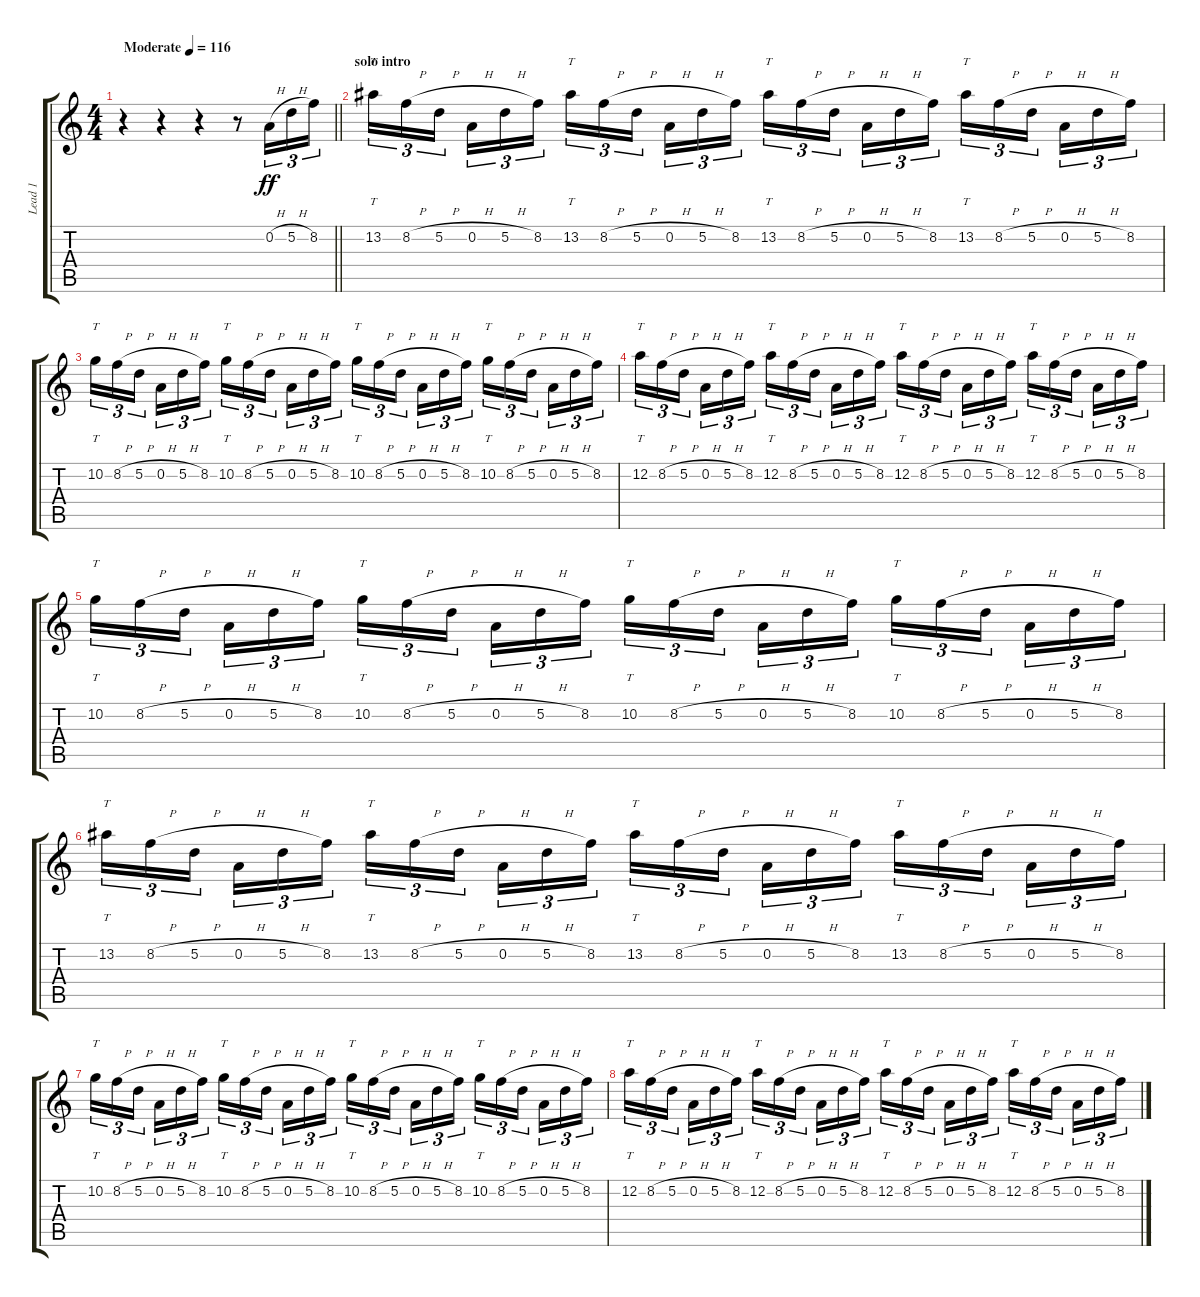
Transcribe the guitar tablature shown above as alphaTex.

\track ("Lead 1" "Lead 1") {instrument distortionguitar}
\staff {score tabs}
\tuning (D4 A3 F3 C3 G2 C2) {hide}
\ts (4 4)
\tempo (116 "Moderate")
\clef g2
\barLineRight lightlight
\ks c
r.4{dy ff balance 8 instrument distortionguitar} r.4 r.4 r.8 0.2{h}.16{tu (3 2)} 5.2{h}.16{tu (3 2)} 8.2.16{tu (3 2)} |
\section ("" "solo intro")
13.2.16{tt tu (3 2)} 8.2{h}.16{tu (3 2)} 5.2{h}.16{tu (3 2) beam splitsecondary} 0.2{h}.16{tu (3 2)} 5.2{h}.16{tu (3 2)} 8.2.16{tu (3 2)} 13.2.16{tt tu (3 2)} 8.2{h}.16{tu (3 2)} 5.2{h}.16{tu (3 2) beam splitsecondary} 0.2{h}.16{tu (3 2)} 5.2{h}.16{tu (3 2)} 8.2.16{tu (3 2)} 13.2.16{tt tu (3 2)} 8.2{h}.16{tu (3 2)} 5.2{h}.16{tu (3 2) beam splitsecondary} 0.2{h}.16{tu (3 2)} 5.2{h}.16{tu (3 2)} 8.2.16{tu (3 2)} 13.2.16{tt tu (3 2)} 8.2{h}.16{tu (3 2)} 5.2{h}.16{tu (3 2) beam splitsecondary} 0.2{h}.16{tu (3 2)} 5.2{h}.16{tu (3 2)} 8.2.16{tu (3 2)} |
10.2.16{tt tu (3 2)} 8.2{h}.16{tu (3 2)} 5.2{h}.16{tu (3 2) beam splitsecondary} 0.2{h}.16{tu (3 2)} 5.2{h}.16{tu (3 2)} 8.2.16{tu (3 2)} 10.2.16{tt tu (3 2)} 8.2{h}.16{tu (3 2)} 5.2{h}.16{tu (3 2) beam splitsecondary} 0.2{h}.16{tu (3 2)} 5.2{h}.16{tu (3 2)} 8.2.16{tu (3 2)} 10.2.16{tt tu (3 2)} 8.2{h}.16{tu (3 2)} 5.2{h}.16{tu (3 2) beam splitsecondary} 0.2{h}.16{tu (3 2)} 5.2{h}.16{tu (3 2)} 8.2.16{tu (3 2)} 10.2.16{tt tu (3 2)} 8.2{h}.16{tu (3 2)} 5.2{h}.16{tu (3 2) beam splitsecondary} 0.2{h}.16{tu (3 2)} 5.2{h}.16{tu (3 2)} 8.2.16{tu (3 2)} |
12.2.16{tt tu (3 2)} 8.2{h}.16{tu (3 2)} 5.2{h}.16{tu (3 2) beam splitsecondary} 0.2{h}.16{tu (3 2)} 5.2{h}.16{tu (3 2)} 8.2.16{tu (3 2)} 12.2.16{tt tu (3 2)} 8.2{h}.16{tu (3 2)} 5.2{h}.16{tu (3 2) beam splitsecondary} 0.2{h}.16{tu (3 2)} 5.2{h}.16{tu (3 2)} 8.2.16{tu (3 2)} 12.2.16{tt tu (3 2)} 8.2{h}.16{tu (3 2)} 5.2{h}.16{tu (3 2) beam splitsecondary} 0.2{h}.16{tu (3 2)} 5.2{h}.16{tu (3 2)} 8.2.16{tu (3 2)} 12.2.16{tt tu (3 2)} 8.2{h}.16{tu (3 2)} 5.2{h}.16{tu (3 2) beam splitsecondary} 0.2{h}.16{tu (3 2)} 5.2{h}.16{tu (3 2)} 8.2.16{tu (3 2)} |
10.2.16{tt tu (3 2)} 8.2{h}.16{tu (3 2)} 5.2{h}.16{tu (3 2) beam splitsecondary} 0.2{h}.16{tu (3 2)} 5.2{h}.16{tu (3 2)} 8.2.16{tu (3 2)} 10.2.16{tt tu (3 2)} 8.2{h}.16{tu (3 2)} 5.2{h}.16{tu (3 2) beam splitsecondary} 0.2{h}.16{tu (3 2)} 5.2{h}.16{tu (3 2)} 8.2.16{tu (3 2)} 10.2.16{tt tu (3 2)} 8.2{h}.16{tu (3 2)} 5.2{h}.16{tu (3 2) beam splitsecondary} 0.2{h}.16{tu (3 2)} 5.2{h}.16{tu (3 2)} 8.2.16{tu (3 2)} 10.2.16{tt tu (3 2)} 8.2{h}.16{tu (3 2)} 5.2{h}.16{tu (3 2) beam splitsecondary} 0.2{h}.16{tu (3 2)} 5.2{h}.16{tu (3 2)} 8.2.16{tu (3 2)} |
13.2.16{tt tu (3 2)} 8.2{h}.16{tu (3 2)} 5.2{h}.16{tu (3 2) beam splitsecondary} 0.2{h}.16{tu (3 2)} 5.2{h}.16{tu (3 2)} 8.2.16{tu (3 2)} 13.2.16{tt tu (3 2)} 8.2{h}.16{tu (3 2)} 5.2{h}.16{tu (3 2) beam splitsecondary} 0.2{h}.16{tu (3 2)} 5.2{h}.16{tu (3 2)} 8.2.16{tu (3 2)} 13.2.16{tt tu (3 2)} 8.2{h}.16{tu (3 2)} 5.2{h}.16{tu (3 2) beam splitsecondary} 0.2{h}.16{tu (3 2)} 5.2{h}.16{tu (3 2)} 8.2.16{tu (3 2)} 13.2.16{tt tu (3 2)} 8.2{h}.16{tu (3 2)} 5.2{h}.16{tu (3 2) beam splitsecondary} 0.2{h}.16{tu (3 2)} 5.2{h}.16{tu (3 2)} 8.2.16{tu (3 2)} |
10.2.16{tt tu (3 2)} 8.2{h}.16{tu (3 2)} 5.2{h}.16{tu (3 2) beam splitsecondary} 0.2{h}.16{tu (3 2)} 5.2{h}.16{tu (3 2)} 8.2.16{tu (3 2)} 10.2.16{tt tu (3 2)} 8.2{h}.16{tu (3 2)} 5.2{h}.16{tu (3 2) beam splitsecondary} 0.2{h}.16{tu (3 2)} 5.2{h}.16{tu (3 2)} 8.2.16{tu (3 2)} 10.2.16{tt tu (3 2)} 8.2{h}.16{tu (3 2)} 5.2{h}.16{tu (3 2) beam splitsecondary} 0.2{h}.16{tu (3 2)} 5.2{h}.16{tu (3 2)} 8.2.16{tu (3 2)} 10.2.16{tt tu (3 2)} 8.2{h}.16{tu (3 2)} 5.2{h}.16{tu (3 2) beam splitsecondary} 0.2{h}.16{tu (3 2)} 5.2{h}.16{tu (3 2)} 8.2.16{tu (3 2)} |
12.2.16{tt tu (3 2)} 8.2{h}.16{tu (3 2)} 5.2{h}.16{tu (3 2) beam splitsecondary} 0.2{h}.16{tu (3 2)} 5.2{h}.16{tu (3 2)} 8.2.16{tu (3 2)} 12.2.16{tt tu (3 2)} 8.2{h}.16{tu (3 2)} 5.2{h}.16{tu (3 2) beam splitsecondary} 0.2{h}.16{tu (3 2)} 5.2{h}.16{tu (3 2)} 8.2.16{tu (3 2)} 12.2.16{tt tu (3 2)} 8.2{h}.16{tu (3 2)} 5.2{h}.16{tu (3 2) beam splitsecondary} 0.2{h}.16{tu (3 2)} 5.2{h}.16{tu (3 2)} 8.2.16{tu (3 2)} 12.2.16{tt tu (3 2)} 8.2{h}.16{tu (3 2)} 5.2{h}.16{tu (3 2) beam splitsecondary} 0.2{h}.16{tu (3 2)} 5.2{h}.16{tu (3 2)} 8.2.16{tu (3 2)}
